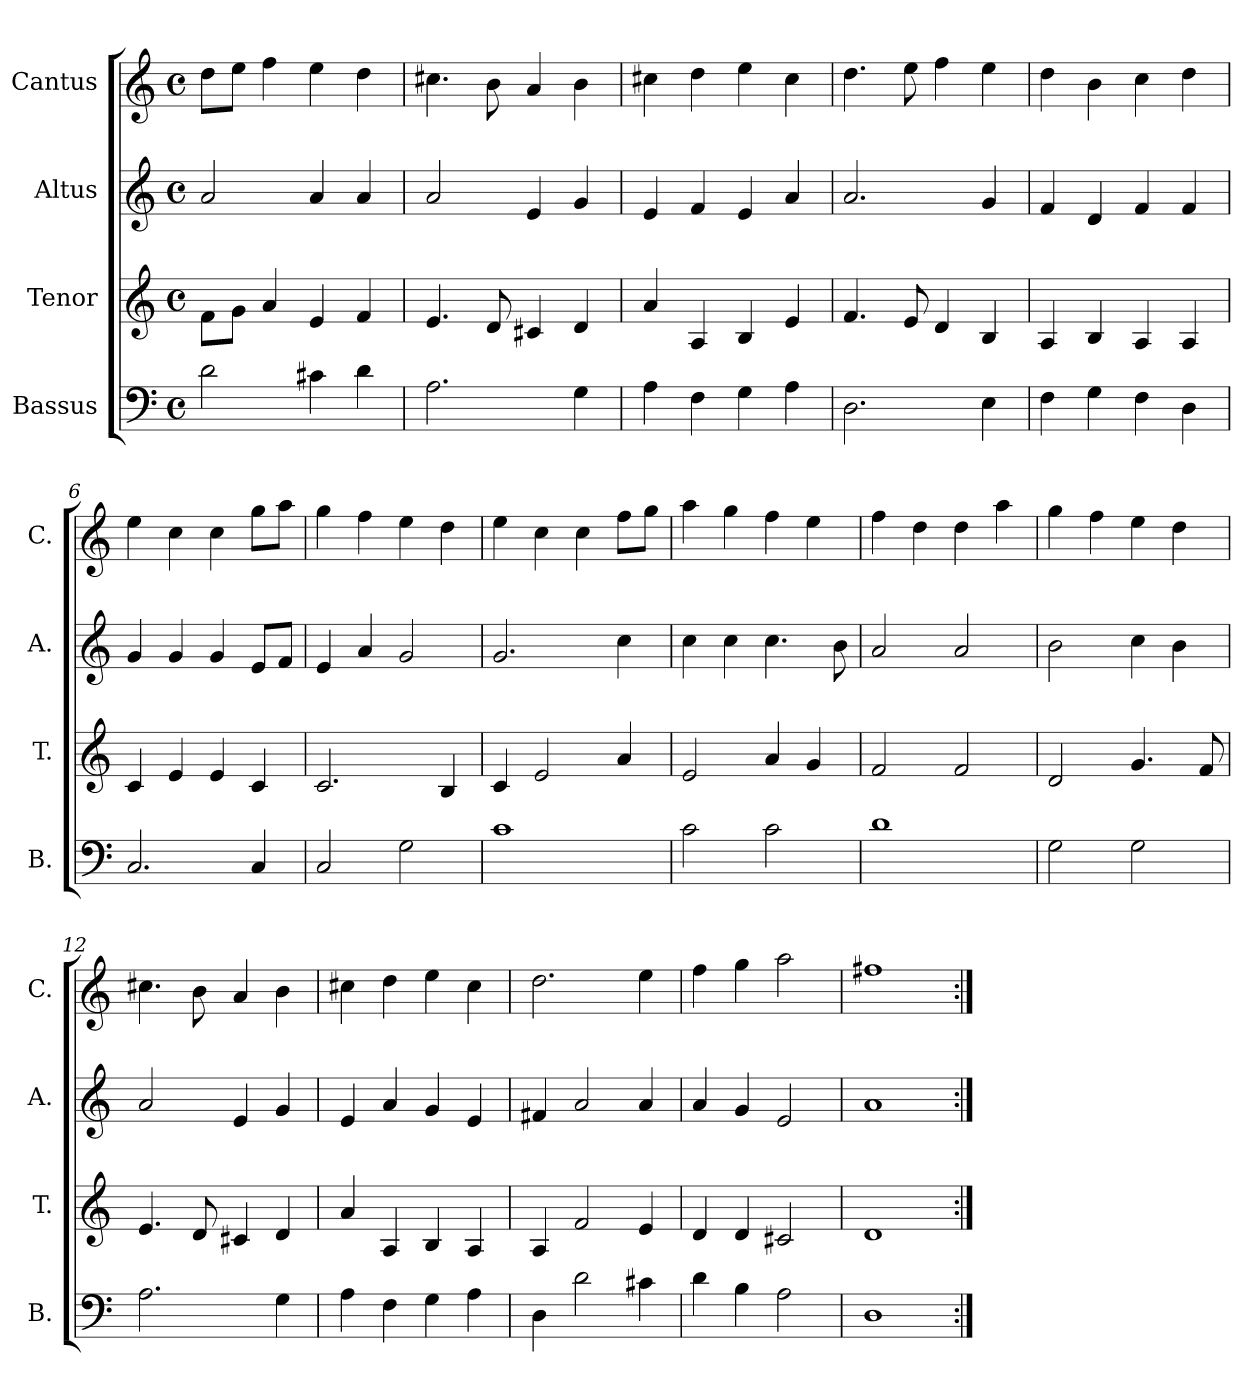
**kern	**kern	**kern	**kern
*part4	*part3	*part2	*part1
*staff4	*staff3	*staff2	*staff1
*I"Bassus	*I"Tenor	*I"Altus	*I"Cantus
*I'B.	*I'T.	*I'A.	*I'C.
*clefF4	*clefG2	*clefG2	*clefG2
*k[]	*k[]	*k[]	*k[]
*M4/4	*M4/4	*M4/4	*M4/4
*met(c)	*met(c)	*met(c)	*met(c)
=1	=1	=1	=1
2d\	8f\L	2a/	8dd\L
.	8g\J	.	8ee\J
.	4a/	.	4ff\
4c#X\	4e/	4a/	4ee\
4d\	4f/	4a/	4dd\
=2	=2	=2	=2
2.A\	4.e/	2a/	4.cc#X\
.	8d/	.	8b\
.	4c#X/	4e/	4a/
4G\	4d/	4g/	4b\
=3	=3	=3	=3
4A\	4a/	4e/	4cc#X\
4F\	4A/	4f/	4dd\
4G\	4B/	4e/	4ee\
4A\	4e/	4a/	4cc#\
=4	=4	=4	=4
2.D\	4.f/	2.a/	4.dd\
.	8e/	.	8ee\
.	4d/	.	4ff\
4E\	4B/	4g/	4ee\
=5	=5	=5	=5
4F\	4A/	4f/	4dd\
4G\	4B/	4d/	4b\
4F\	4A/	4f/	4cc\
4D\	4A/	4f/	4dd\
!!LO:LB:g=z
=6	=6	=6	=6
2.C/	4c/	4g/	4ee\
.	4e/	4g/	4cc\
.	4e/	4g/	4cc\
4C/	4c/	8e/L	8gg\L
.	.	8f/J	8aa\J
=7	=7	=7	=7
2C/	2.c/	4e/	4gg\
.	.	4a/	4ff\
2G\	.	2g/	4ee\
.	4B/	.	4dd\
=8	=8	=8	=8
1c	4c/	2.g/	4ee\
.	2e/	.	4cc\
.	.	.	4cc\
.	4a/	4cc\	8ff\L
.	.	.	8gg\J
=9	=9	=9	=9
2c\	2e/	4cc\	4aa\
.	.	4cc\	4gg\
2c\	4a/	4.cc\	4ff\
.	4g/	.	4ee\
.	.	8b\	.
=10	=10	=10	=10
1d	2f/	2a/	4ff\
.	.	.	4dd\
.	2f/	2a/	4dd\
.	.	.	4aa\
!!LO:LB:g=z
=11	=11	=11	=11
2G\	2d/	2b\	4gg\
.	.	.	4ff\
2G\	4.g/	4cc\	4ee\
.	.	4b\	4dd\
.	8f/	.	.
=12	=12	=12	=12
2.A\	4.e/	2a/	4.cc#X\
.	8d/	.	8b\
.	4c#X/	4e/	4a/
4G\	4d/	4g/	4b\
=13	=13	=13	=13
4A\	4a/	4e/	4cc#X\
4F\	4A/	4a/	4dd\
4G\	4B/	4g/	4ee\
4A\	4A/	4e/	4cc#\
=14	=14	=14	=14
4D\	4A/	4f#X/	2.dd\
2d\	2f/	2a/	.
4c#X\	4e/	4a/	4ee\
=15	=15	=15	=15
4d\	4d/	4a/	4ff\
4B\	4d/	4g/	4gg\
2A\	2c#X/	2e/	2aa\
=16	=16	=16	=16
1D	1d	1a	1ff#X
=:|!	=:|!	=:|!	=:|!
*-	*-	*-	*-
